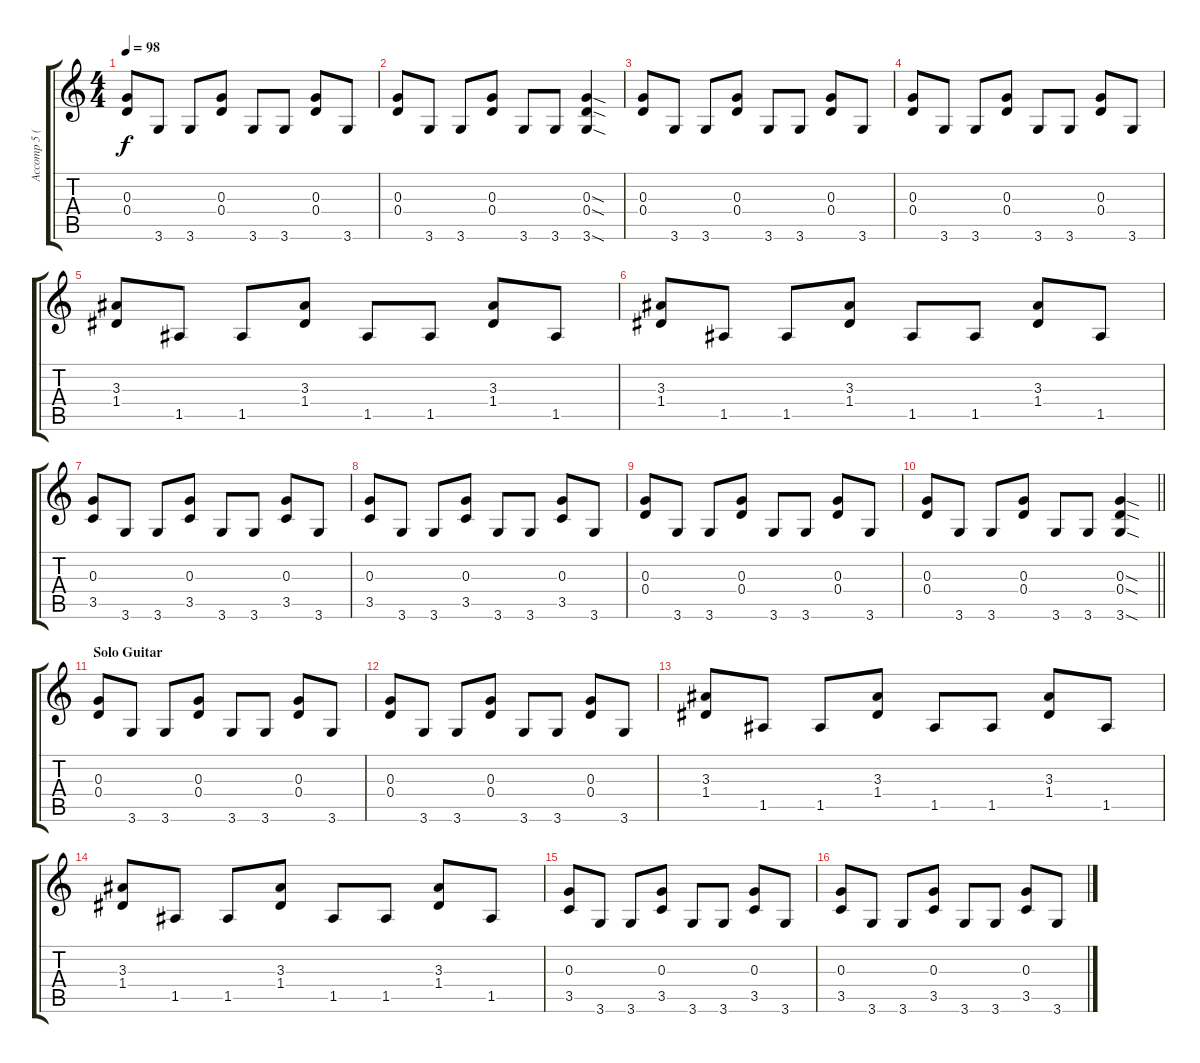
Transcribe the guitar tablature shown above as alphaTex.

\track ("Accomp 5 (DstGuitar)" "Accomp 5 (") {instrument distortionguitar}
\staff {score tabs}
\tuning (E4 B3 G3 D3 A2 E2) {hide}
\ts (4 4)
\tempo 98
\clef g2
\ks c
(0.3 0.4).8{dy f} 3.6.8 3.6.8 (0.3 0.4).8 3.6.8 3.6.8 (0.3 0.4).8 3.6.8 |
(0.3 0.4).8 3.6.8 3.6.8 (0.3 0.4).8 3.6.8 3.6.8 (0.3{sod} 0.4{sod} 3.6{sod}).4 |
(0.3 0.4).8 3.6.8 3.6.8 (0.3 0.4).8 3.6.8 3.6.8 (0.3 0.4).8 3.6.8 |
(0.3 0.4).8 3.6.8 3.6.8 (0.3 0.4).8 3.6.8 3.6.8 (0.3 0.4).8 3.6.8 |
(3.3 1.4).8 1.5.8 1.5.8 (3.3 1.4).8 1.5.8 1.5.8 (3.3 1.4).8 1.5.8 |
(3.3 1.4).8 1.5.8 1.5.8 (3.3 1.4).8 1.5.8 1.5.8 (3.3 1.4).8 1.5.8 |
(0.3 3.5).8 3.6.8 3.6.8 (0.3 3.5).8 3.6.8 3.6.8 (0.3 3.5).8 3.6.8 |
(0.3 3.5).8 3.6.8 3.6.8 (0.3 3.5).8 3.6.8 3.6.8 (0.3 3.5).8 3.6.8 |
(0.3 0.4).8 3.6.8 3.6.8 (0.3 0.4).8 3.6.8 3.6.8 (0.3 0.4).8 3.6.8 |
\barLineRight lightlight
(0.3 0.4).8 3.6.8 3.6.8 (0.3 0.4).8 3.6.8 3.6.8 (0.3{sod} 0.4{sod} 3.6{sod}).4 |
\section ("" "Solo Guitar")
(0.3 0.4).8 3.6.8 3.6.8 (0.3 0.4).8 3.6.8 3.6.8 (0.3 0.4).8 3.6.8 |
(0.3 0.4).8 3.6.8 3.6.8 (0.3 0.4).8 3.6.8 3.6.8 (0.3 0.4).8 3.6.8 |
(3.3 1.4).8 1.5.8 1.5.8 (3.3 1.4).8 1.5.8 1.5.8 (3.3 1.4).8 1.5.8 |
(3.3 1.4).8 1.5.8 1.5.8 (3.3 1.4).8 1.5.8 1.5.8 (3.3 1.4).8 1.5.8 |
(0.3 3.5).8 3.6.8 3.6.8 (0.3 3.5).8 3.6.8 3.6.8 (0.3 3.5).8 3.6.8 |
(0.3 3.5).8 3.6.8 3.6.8 (0.3 3.5).8 3.6.8 3.6.8 (0.3 3.5).8 3.6.8
